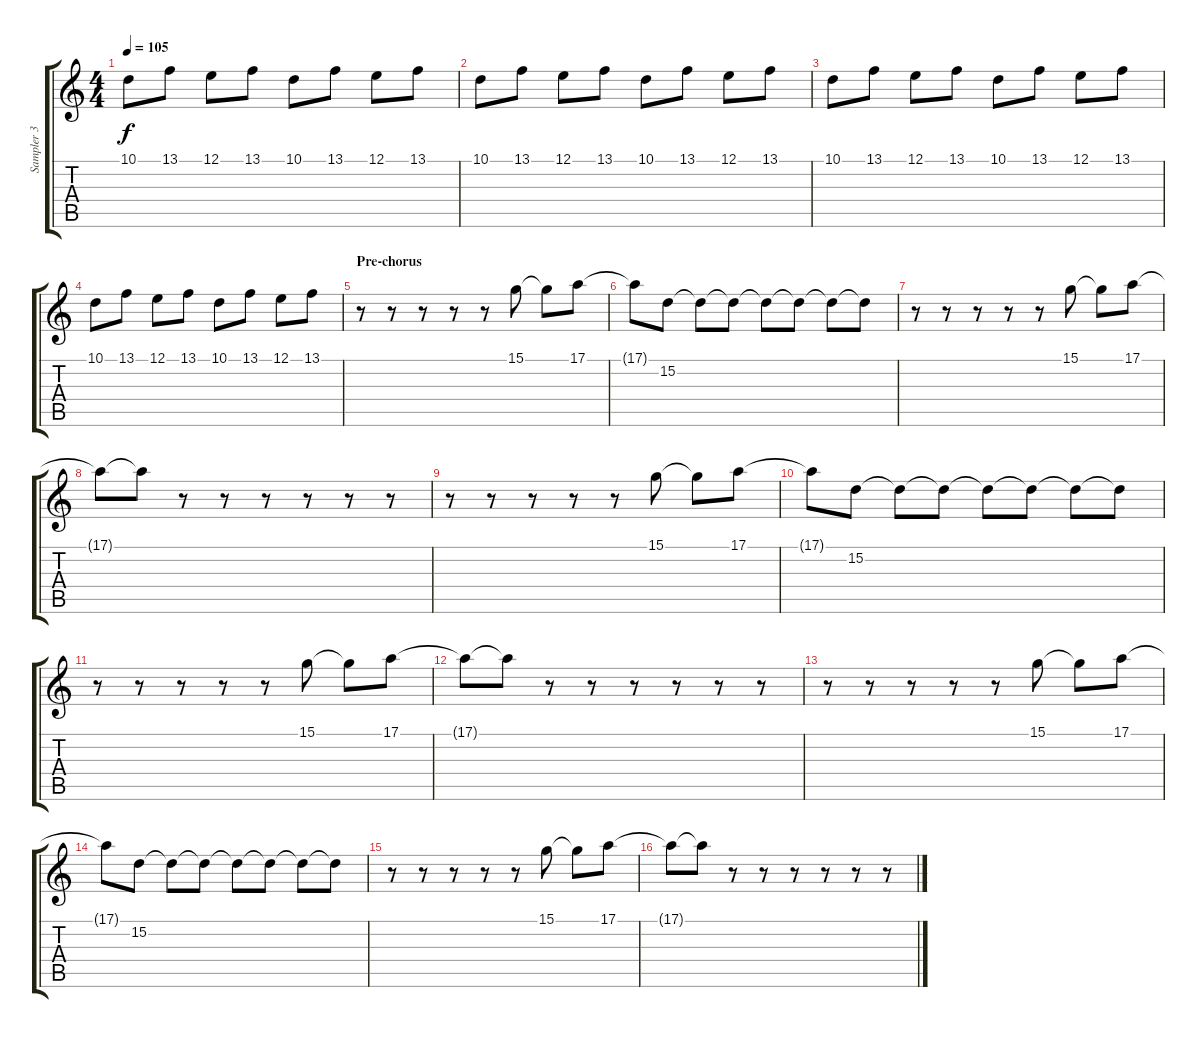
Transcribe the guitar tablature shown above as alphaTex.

\track ("Sampler 3 " "Sampler 3 ") {instrument vibraphone}
\staff {score tabs}
\tuning (E4 B3 G3 D3 A2 E2) {hide}
\ts (4 4)
\tempo 105
\clef g2
\ks c
10.1.8{dy f volume 8 instrument acousticgrandpiano} 13.1.8 12.1.8 13.1.8 10.1.8 13.1.8 12.1.8 13.1.8 |
10.1.8{volume 8 instrument acousticgrandpiano} 13.1.8 12.1.8 13.1.8 10.1.8 13.1.8 12.1.8 13.1.8 |
10.1.8{volume 8 instrument acousticgrandpiano} 13.1.8 12.1.8 13.1.8 10.1.8 13.1.8 12.1.8 13.1.8 |
10.1.8{volume 8 instrument acousticgrandpiano} 13.1.8 12.1.8 13.1.8 10.1.8 13.1.8 12.1.8 13.1.8 |
\section ("" "Pre-chorus")
r.8{volume 8 instrument vibraphone} r.8 r.8 r.8 r.8 15.1.8 15.1{t}.8 17.1.8 |
17.1{t}.8 15.2.8 15.2{t}.8 15.2{t}.8 15.2{t}.8 15.2{t}.8 15.2{t}.8 15.2{t}.8 |
r.8{volume 8 instrument vibraphone} r.8 r.8 r.8 r.8 15.1.8 15.1{t}.8 17.1.8 |
17.1{t}.8 17.1{t}.8 r.8 r.8 r.8 r.8 r.8 r.8 |
r.8{volume 8 instrument vibraphone} r.8 r.8 r.8 r.8 15.1.8 15.1{t}.8 17.1.8 |
17.1{t}.8 15.2.8 15.2{t}.8 15.2{t}.8 15.2{t}.8 15.2{t}.8 15.2{t}.8 15.2{t}.8 |
r.8{volume 8 instrument vibraphone} r.8 r.8 r.8 r.8 15.1.8 15.1{t}.8 17.1.8 |
17.1{t}.8 17.1{t}.8 r.8 r.8 r.8 r.8 r.8 r.8 |
r.8{volume 8 instrument vibraphone} r.8 r.8 r.8 r.8 15.1.8 15.1{t}.8 17.1.8 |
17.1{t}.8 15.2.8 15.2{t}.8 15.2{t}.8 15.2{t}.8 15.2{t}.8 15.2{t}.8 15.2{t}.8 |
r.8{volume 8 instrument vibraphone} r.8 r.8 r.8 r.8 15.1.8 15.1{t}.8 17.1.8 |
17.1{t}.8 17.1{t}.8 r.8 r.8 r.8 r.8 r.8 r.8
